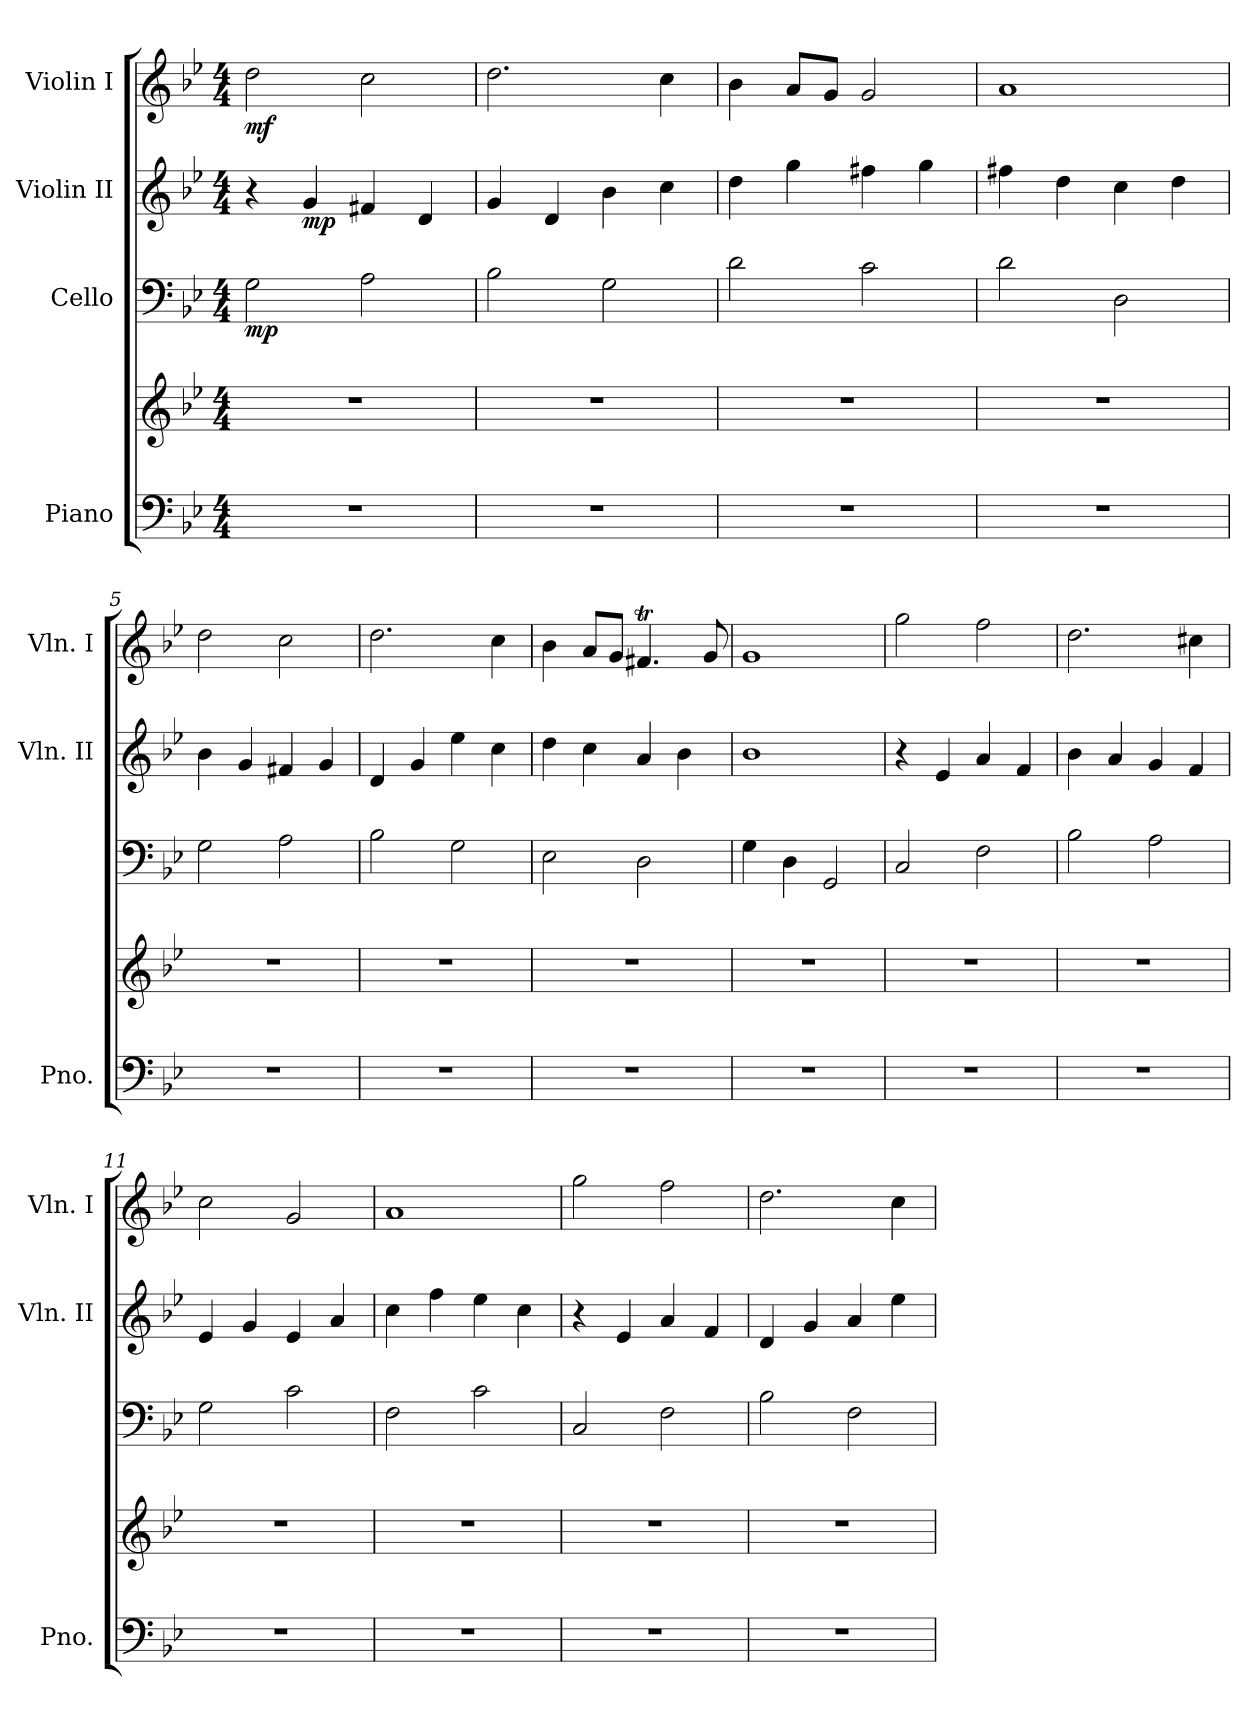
**kern	**kern	**kern	**dynam	**kern	**dynam	**kern	**dynam
*part4	*part4	*part3	*part3	*part2	*part2	*part1	*part1
*staff5	*staff4	*staff3	*staff3	*staff2	*staff2	*staff1	*staff1
*I"Piano	*	*I"Cello	*	*I"Violin II	*	*I"Violin I	*
*I'Pno.	*	*	*	*I'Vln. II	*	*I'Vln. I	*
*clefF4	*clefG2	*clefF4	*	*clefG2	*	*clefG2	*
*k[b-e-]	*k[b-e-]	*k[b-e-]	*	*k[b-e-]	*	*k[b-e-]	*
*g:	*g:	*g:	*	*g:	*	*g:	*
*M4/4	*M4/4	*M4/4	*	*M4/4	*	*M4/4	*
*MM120	*MM120	*MM120	*	*MM120	*	*MM120	*
=1	=1	=1	=1	=1	=1	=1	=1
!	!	!	!LO:DY:b	!	!	!	!LO:DY:b
1r	1r	2G\	mp	4r	.	2dd\	mf
!	!	!	!	!	!LO:DY:b	!	!
.	.	.	.	4g/	mp	.	.
.	.	2A\	.	4f#X/	.	2cc\	.
.	.	.	.	4d/	.	.	.
=2	=2	=2	=2	=2	=2	=2	=2
1r	1r	2B-\	.	4g/	.	2.dd\	.
.	.	.	.	4d/	.	.	.
.	.	2G\	.	4b-\	.	.	.
.	.	.	.	4cc\	.	4cc\	.
=3	=3	=3	=3	=3	=3	=3	=3
1r	1r	2d\	.	4dd\	.	4b-\	.
.	.	.	.	4gg\	.	8a/L	.
.	.	.	.	.	.	8g/J	.
.	.	2c\	.	4ff#X\	.	2g/	.
.	.	.	.	4gg\	.	.	.
=4	=4	=4	=4	=4	=4	=4	=4
1r	1r	2d\	.	4ff#X\	.	1a	.
.	.	.	.	4dd\	.	.	.
.	.	2D\	.	4cc\	.	.	.
.	.	.	.	4dd\	.	.	.
=5	=5	=5	=5	=5	=5	=5	=5
1r	1r	2G\	.	4b-\	.	2dd\	.
.	.	.	.	4g/	.	.	.
.	.	2A\	.	4f#X/	.	2cc\	.
.	.	.	.	4g/	.	.	.
!!LO:LB:g=z
=6	=6	=6	=6	=6	=6	=6	=6
1r	1r	2B-\	.	4d/	.	2.dd\	.
.	.	.	.	4g/	.	.	.
.	.	2G\	.	4ee-\	.	.	.
.	.	.	.	4cc\	.	4cc\	.
=7	=7	=7	=7	=7	=7	=7	=7
1r	1r	2E-\	.	4dd\	.	4b-\	.
.	.	.	.	4cc\	.	8a/L	.
.	.	.	.	.	.	8g/J	.
.	.	2D\	.	4a/	.	4.f#Xt/	.
.	.	.	.	4b-\	.	.	.
.	.	.	.	.	.	8g/	.
=8	=8	=8	=8	=8	=8	=8	=8
1r	1r	4G\	.	1b-	.	1g	.
.	.	4D\	.	.	.	.	.
.	.	2GG/	.	.	.	.	.
=9	=9	=9	=9	=9	=9	=9	=9
1r	1r	2C/	.	4r	.	2gg\	.
.	.	.	.	4e-/	.	.	.
.	.	2F\	.	4a/	.	2ff\	.
.	.	.	.	4f/	.	.	.
=10	=10	=10	=10	=10	=10	=10	=10
1r	1r	2B-\	.	4b-\	.	2.dd\	.
.	.	.	.	4a/	.	.	.
.	.	2A\	.	4g/	.	.	.
.	.	.	.	4f/	.	4cc#X\	.
!!LO:PB:g=z
=11	=11	=11	=11	=11	=11	=11	=11
1r	1r	2G\	.	4e-/	.	2cc\	.
.	.	.	.	4g/	.	.	.
.	.	2c\	.	4e-/	.	2g/	.
.	.	.	.	4a/	.	.	.
=12	=12	=12	=12	=12	=12	=12	=12
1r	1r	2F\	.	4cc\	.	1a	.
.	.	.	.	4ff\	.	.	.
.	.	2c\	.	4ee-\	.	.	.
.	.	.	.	4cc\	.	.	.
=13	=13	=13	=13	=13	=13	=13	=13
1r	1r	2C/	.	4r	.	2gg\	.
.	.	.	.	4e-/	.	.	.
.	.	2F\	.	4a/	.	2ff\	.
.	.	.	.	4f/	.	.	.
=14	=14	=14	=14	=14	=14	=14	=14
1r	1r	2B-\	.	4d/	.	2.dd\	.
.	.	.	.	4g/	.	.	.
.	.	2F\	.	4a/	.	.	.
.	.	.	.	4ee-\	.	4cc\	.
=	=	=	=	=	=	=	=
*-	*-	*-	*-	*-	*-	*-	*-
